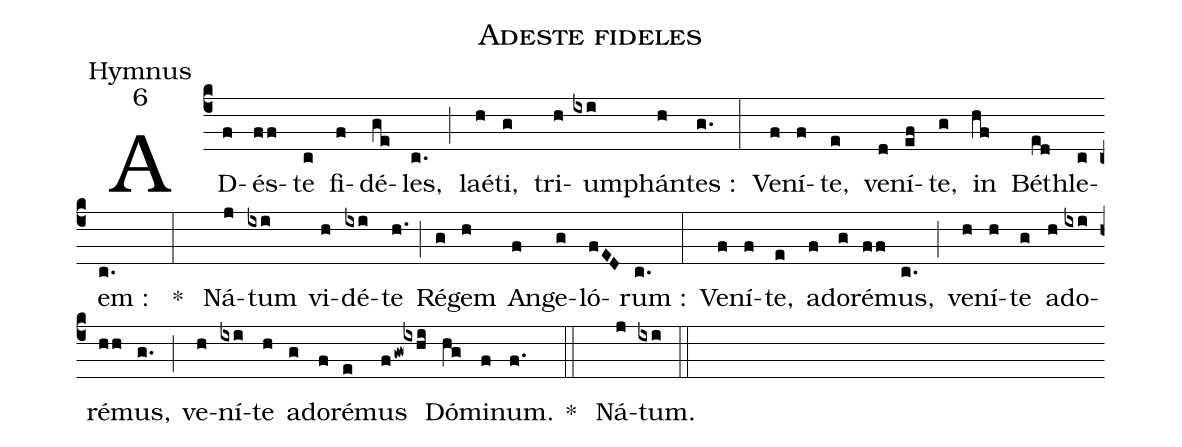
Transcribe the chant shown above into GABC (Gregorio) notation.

name:Adeste fideles;
office-part:Hymnus;
mode:6;
%%
(c4) AD-(f)és(ff)te(c) fi(f)dé(ge)les,(c.) (;) laé(h)ti,(g) tri(h)um(ixi)phán(h)tes :(g.) (:) Ve(f)ní(f)te,(e) ve(d)ní(ef)te,(g) in(hf) Béth(ed)le-(c)em : (c.) * (:) Ná(j)tum(ixi) vi(h)dé(ixi)te(h.) (;) Ré(g)gem(h) An(f)ge(g)ló(fED)rum :(c.) (:) Ve(f)ní(f)te,(e) a(f)do(g)ré(ff)mus,(c.) (;) ve(h)ní(h)te(g) a(h)do(ixi)ré(hh)mus,(g.) (;) ve(h)ní(ixi)te(h) a(g)do(f)ré(e)mus(fgw!ixhi) Dó(hg)mi(f)num.(f.) * (::) Ná(j)tum.(ixi) (::)
